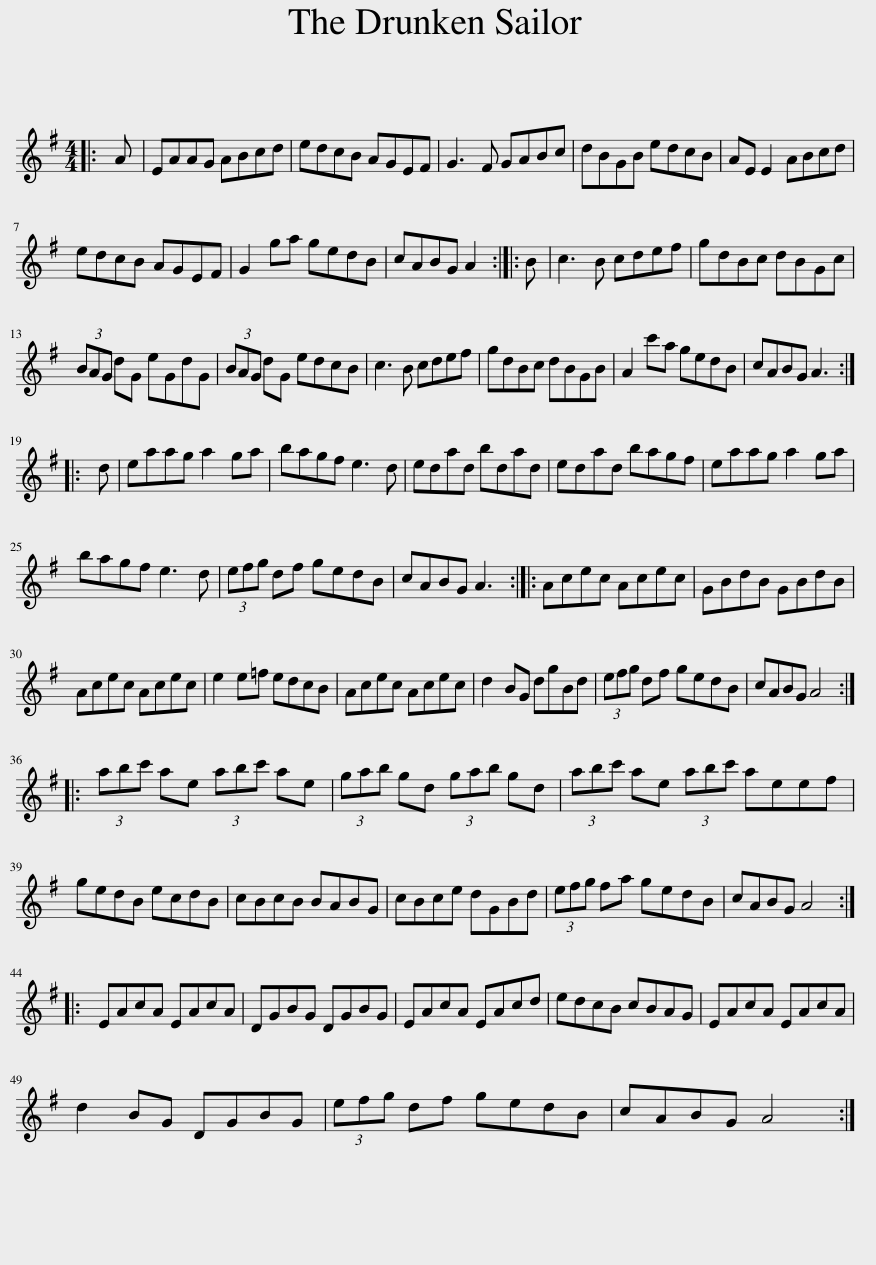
X:1
L:1/8
M:4/4
I:linebreak $
K:G
V:1 treble
V:1
|: A | EAAG ABcd | edcB AGEF | G3 F GABc | dBGB edcB | %5
 AE E2 ABcd |$ edcB AGEF | G2 ga gedB | cABG A2 :: B | %10
 c3 B cdef | gdBc dBGc |$ (3BAG dG eGdG | (3BAG dG edcB | c3 B cdef | %15
 gdBc dBGB | A2 c'a gedB | cABG A3 ::$ d | eaag a2 ga | %20
 bagf e3 d | edad bdad | edad bagf | eaag a2 ga |$ bagf e3 d | %25
 (3efg df gedB | cABG A3 :: Acec Acec | GBdB GBdB |$ Acec Acec | %30
 e2 e=f edcB | Acec Acec | d2 BG dgBd | (3efg df gedB | cABG A4 ::$ %35
 (3abc' ae (3abc' ae | (3gab gd (3gab gd | (3abc' ae (3abc' aeef |$ gedB ecdB | cBcB BABG | %40
 cBce dGBd | (3efg fa gedB | cABG A4 ::$ EAcA EAcA | DGBG DGBG | %45
 EAcA EAcd | edcB cBAG | EAcA EAcA |$ d2 BG DGBG | (3efg df gedB | %50
 cABG A4 :| %51
